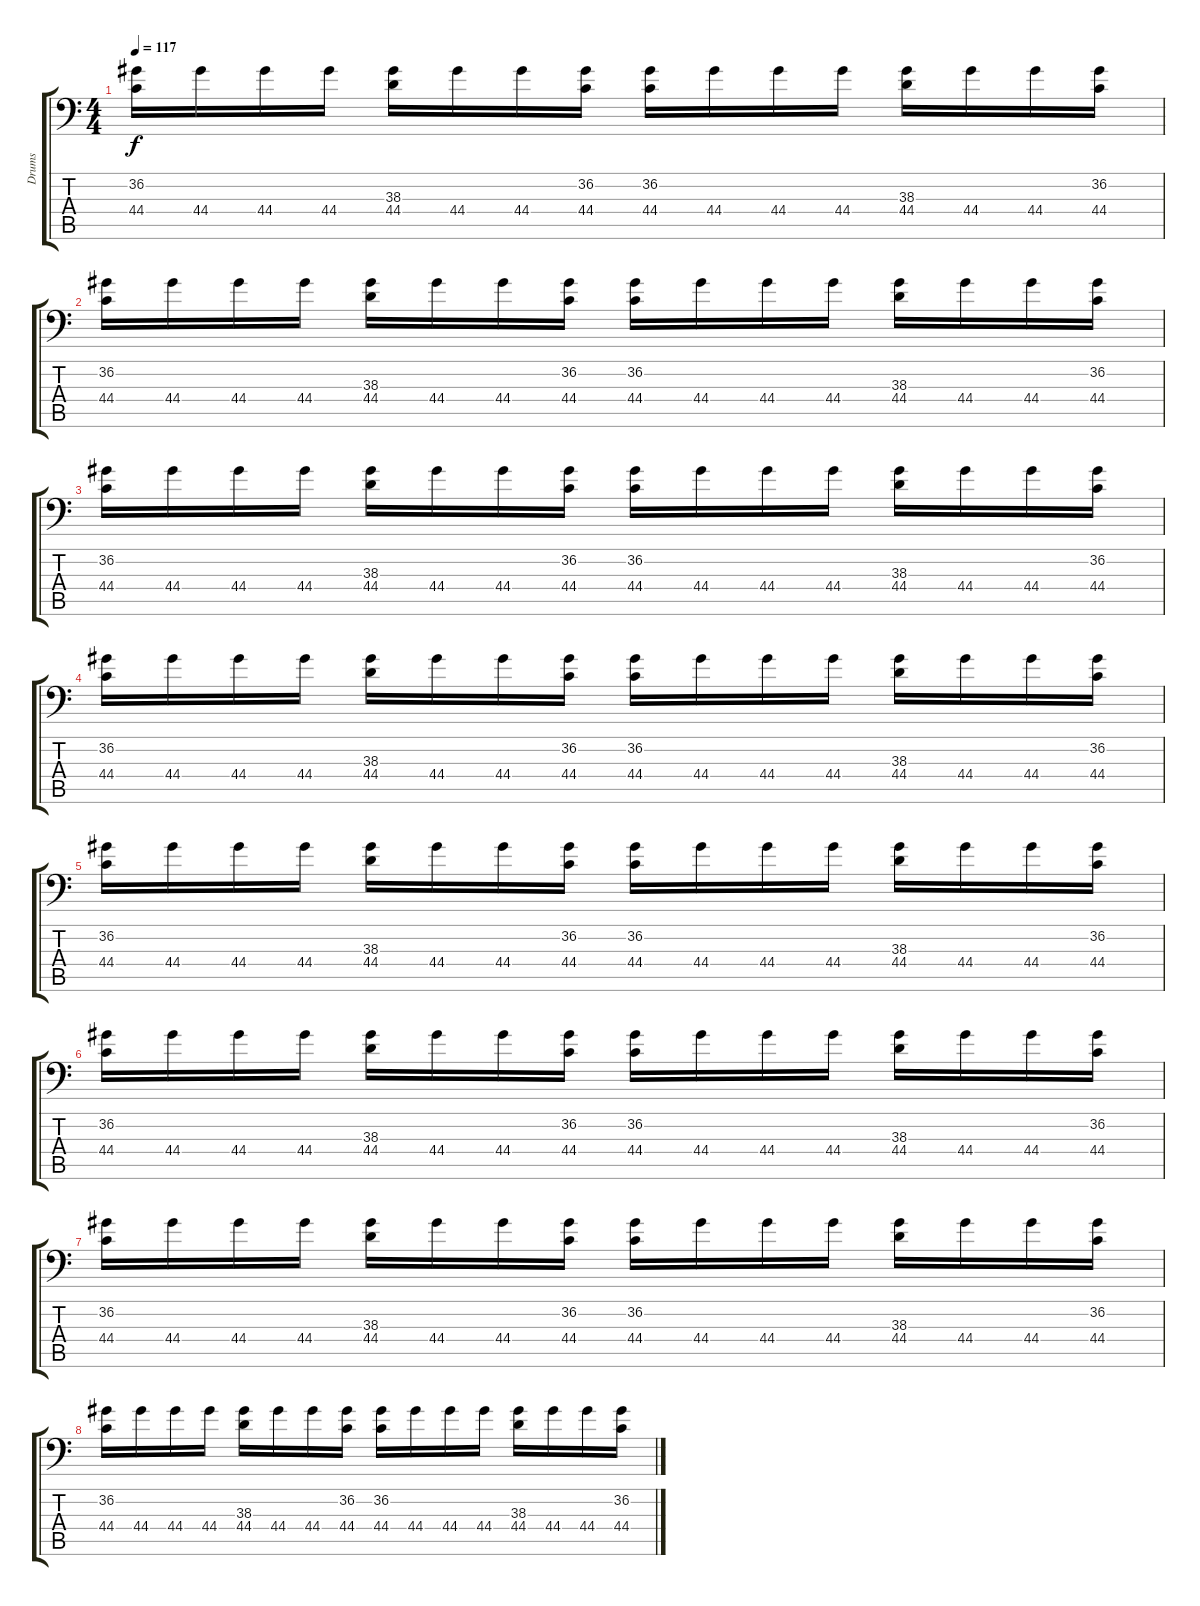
\track ("Drums" "Drums") {instrument acousticgrandpiano}
\staff {score tabs}
\tuning (C-1 C-1 C-1 C-1 C-1 C-1) {hide}
\ts (4 4)
\tempo 117
\clef f4
\ks c
(36.2 44.4).16{dy f} 44.4.16 44.4.16 44.4.16 (38.3 44.4).16 44.4.16 44.4.16 (36.2 44.4).16 (36.2 44.4).16 44.4.16 44.4.16 44.4.16 (38.3 44.4).16 44.4.16 44.4.16 (36.2 44.4).16 |
(36.2 44.4).16 44.4.16 44.4.16 44.4.16 (38.3 44.4).16 44.4.16 44.4.16 (36.2 44.4).16 (36.2 44.4).16 44.4.16 44.4.16 44.4.16 (38.3 44.4).16 44.4.16 44.4.16 (36.2 44.4).16 |
(36.2 44.4).16 44.4.16 44.4.16 44.4.16 (38.3 44.4).16 44.4.16 44.4.16 (36.2 44.4).16 (36.2 44.4).16 44.4.16 44.4.16 44.4.16 (38.3 44.4).16 44.4.16 44.4.16 (36.2 44.4).16 |
(36.2 44.4).16 44.4.16 44.4.16 44.4.16 (38.3 44.4).16 44.4.16 44.4.16 (36.2 44.4).16 (36.2 44.4).16 44.4.16 44.4.16 44.4.16 (38.3 44.4).16 44.4.16 44.4.16 (36.2 44.4).16 |
(36.2 44.4).16 44.4.16 44.4.16 44.4.16 (38.3 44.4).16 44.4.16 44.4.16 (36.2 44.4).16 (36.2 44.4).16 44.4.16 44.4.16 44.4.16 (38.3 44.4).16 44.4.16 44.4.16 (36.2 44.4).16 |
(36.2 44.4).16 44.4.16 44.4.16 44.4.16 (38.3 44.4).16 44.4.16 44.4.16 (36.2 44.4).16 (36.2 44.4).16 44.4.16 44.4.16 44.4.16 (38.3 44.4).16 44.4.16 44.4.16 (36.2 44.4).16 |
(36.2 44.4).16 44.4.16 44.4.16 44.4.16 (38.3 44.4).16 44.4.16 44.4.16 (36.2 44.4).16 (36.2 44.4).16 44.4.16 44.4.16 44.4.16 (38.3 44.4).16 44.4.16 44.4.16 (36.2 44.4).16 |
(36.2 44.4).16 44.4.16 44.4.16 44.4.16 (38.3 44.4).16 44.4.16 44.4.16 (36.2 44.4).16 (36.2 44.4).16 44.4.16 44.4.16 44.4.16 (38.3 44.4).16 44.4.16 44.4.16 (36.2 44.4).16
